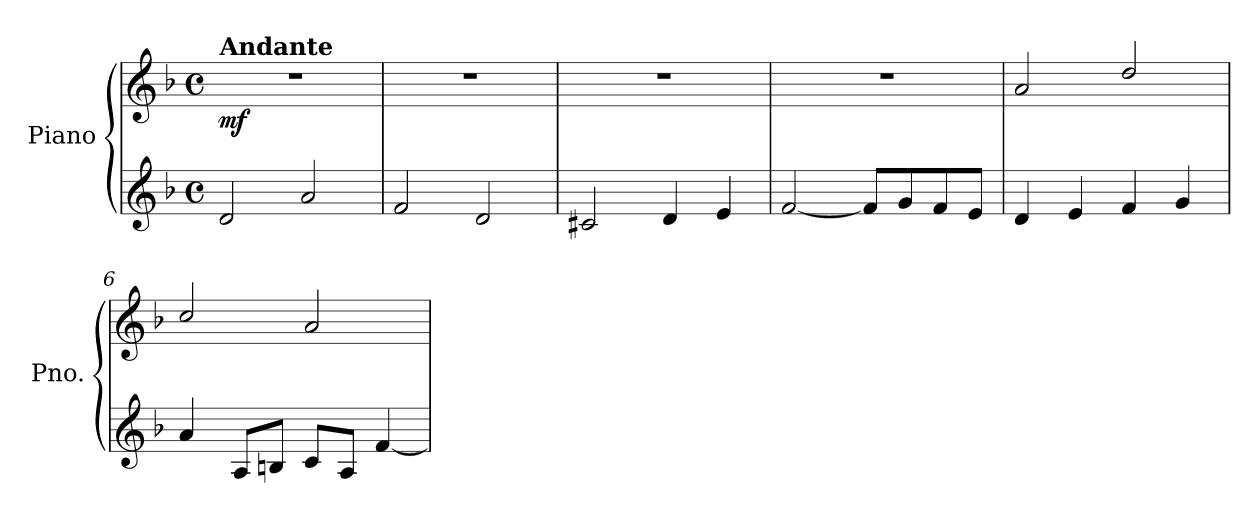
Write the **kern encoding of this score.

**kern	**kern	**dynam
*part1	*part1	*part1
*staff2	*staff1	*staff1/2
*I"Piano	*	*
*I'Pno.	*	*
*clefG2	*clefG2	*
*k[b-]	*k[b-]	*
*M4/4	*M4/4	*
*met(c)	*met(c)	*
*MM94	*MM94	*
=1	=1	=1
!	!LO:TX:a:B:t=Andante	!
!	!	!LO:DY:b
2d</	1r	mf
2a/	.	.
=2	=2	=2
2f/	1r	.
2d/	.	.
=3	=3	=3
2c#X</	1r	.
4d/	.	.
4e/	.	.
=4	=4	=4
[2f</	1r	.
8f/L]	.	.
8g</	.	.
8f</	.	.
8e</J	.	.
!!LO:LB:g=z
=5	=5	=5
4d</	2a/	.
4e/	.	.
4f/	2dd/	.
4g/	.	.
=6	=6	=6
4a</	2cc/	.
8A</L	.	.
8Bn/J	.	.
8c/L	2a/	.
8A/J	.	.
[4f</	.	.
=	=	=
*-	*-	*-
